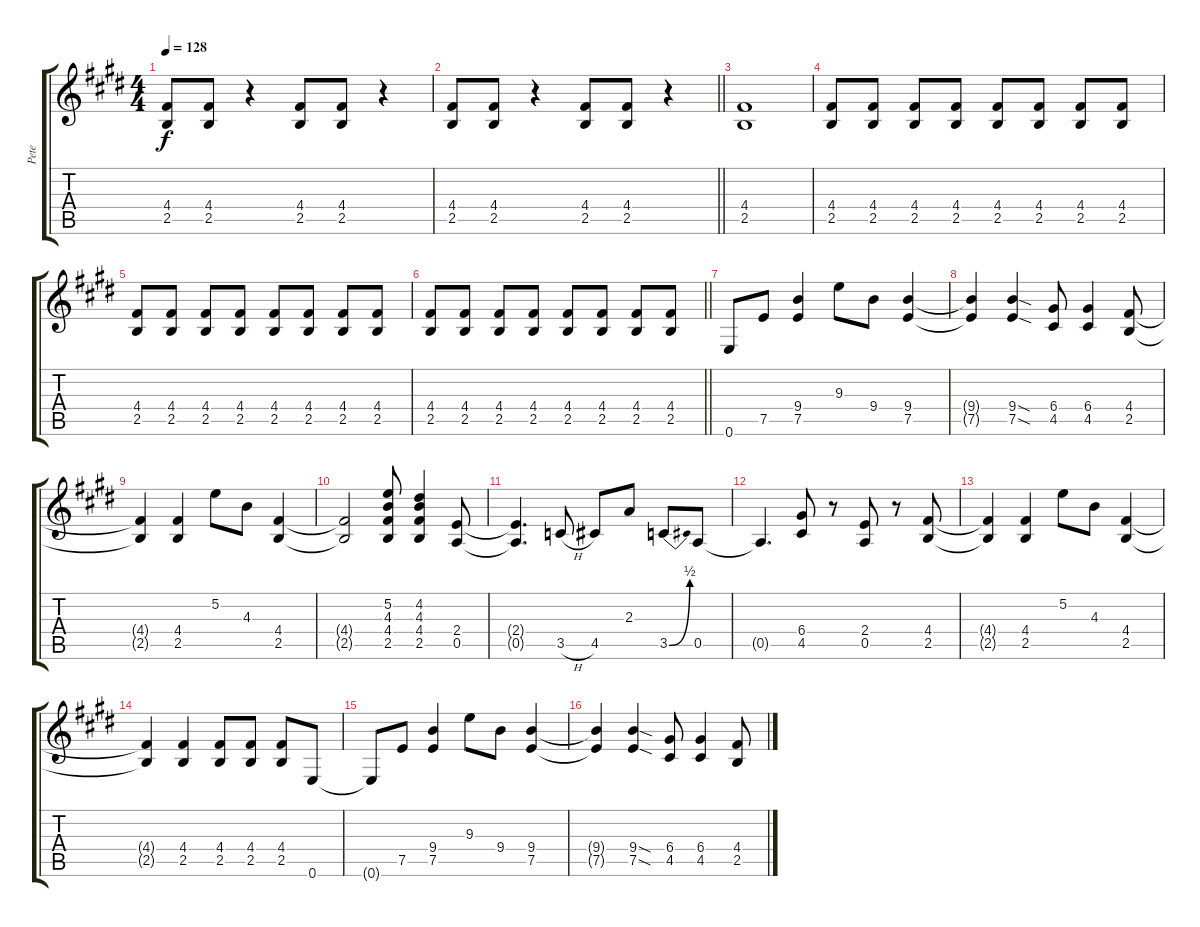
\track ("Pete" "Pete") {instrument distortionguitar}
\staff {score tabs}
\tuning (E4 B3 G3 D3 A2 E2) {hide}
\ts (4 4)
\tempo 128
\clef g2
\ks c#minor
(4.4 2.5).8{dy f} (4.4 2.5).8 r.4 (4.4 2.5).8 (4.4 2.5).8 r.4 |
\barLineRight lightlight
(4.4 2.5).8 (4.4 2.5).8 r.4 (4.4 2.5).8 (4.4 2.5).8 r.4 |
(4.4 2.5).1 |
(4.4 2.5).8 (4.4 2.5).8 (4.4 2.5).8 (4.4 2.5).8 (4.4 2.5).8 (4.4 2.5).8 (4.4 2.5).8 (4.4 2.5).8 |
(4.4 2.5).8 (4.4 2.5).8 (4.4 2.5).8 (4.4 2.5).8 (4.4 2.5).8 (4.4 2.5).8 (4.4 2.5).8 (4.4 2.5).8 |
\barLineRight lightlight
(4.4 2.5).8 (4.4 2.5).8 (4.4 2.5).8 (4.4 2.5).8 (4.4 2.5).8 (4.4 2.5).8 (4.4 2.5).8 (4.4 2.5).8 |
0.6.8 7.5.8 (9.4 7.5).4 9.3.8 9.4.8 (9.4 7.5).4 |
(9.4{t} 7.5{t}).4 (9.4{sod} 7.5{sod}).4 (6.4 4.5).8 (6.4 4.5).4 (4.4 2.5).8 |
(4.4{t} 2.5{t}).4 (4.4 2.5).4 5.2.8 4.3.8 (4.4 2.5).4 |
(4.4{t} 2.5{t}).2 (5.2 4.3 4.4 2.5).8 (4.2 4.3 4.4 2.5).4 (2.4 0.5).8 |
(2.4{t} 0.5{t}).4{d} 3.5{h}.8 4.5.8 2.3.8 3.5{be (bend 0 0 60 2)}.8 0.5.8 |
0.5{t}.4{d} (6.4 4.5).8 r.8 (2.4 0.5).8 r.8 (4.4 2.5).8 |
(4.4{t} 2.5{t}).4 (4.4 2.5).4 5.2.8 4.3.8 (4.4 2.5).4 |
(4.4{t} 2.5{t}).4 (4.4 2.5).4 (4.4 2.5).8 (4.4 2.5).8 (4.4 2.5).8 0.6.8 |
0.6{t}.8 7.5.8 (9.4 7.5).4 9.3.8 9.4.8 (9.4 7.5).4 |
(9.4{t} 7.5{t}).4 (9.4{sod} 7.5{sod}).4 (6.4 4.5).8 (6.4 4.5).4 (4.4 2.5).8
